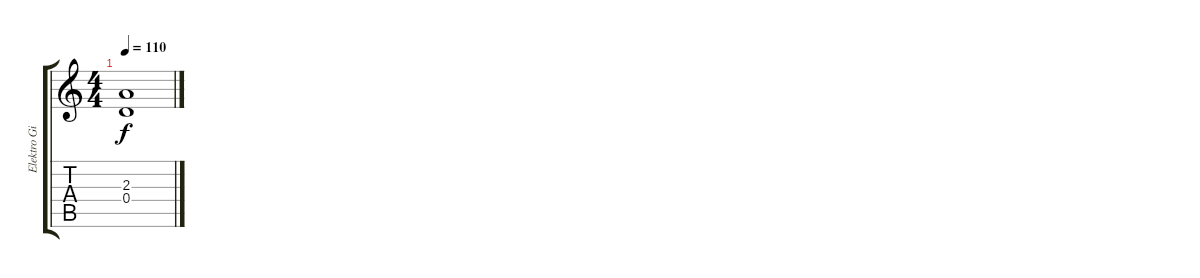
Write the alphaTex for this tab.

\track ("Elektro Gitar 1" "Elektro Gi") {instrument electricguitarjazz}
\staff {score tabs}
\tuning (E4 B3 G3 D3 A2 E2) {hide}
\ts (4 4)
\tempo 110
\clef g2
\ks c
(2.3 0.4).1{dy f volume 5}
